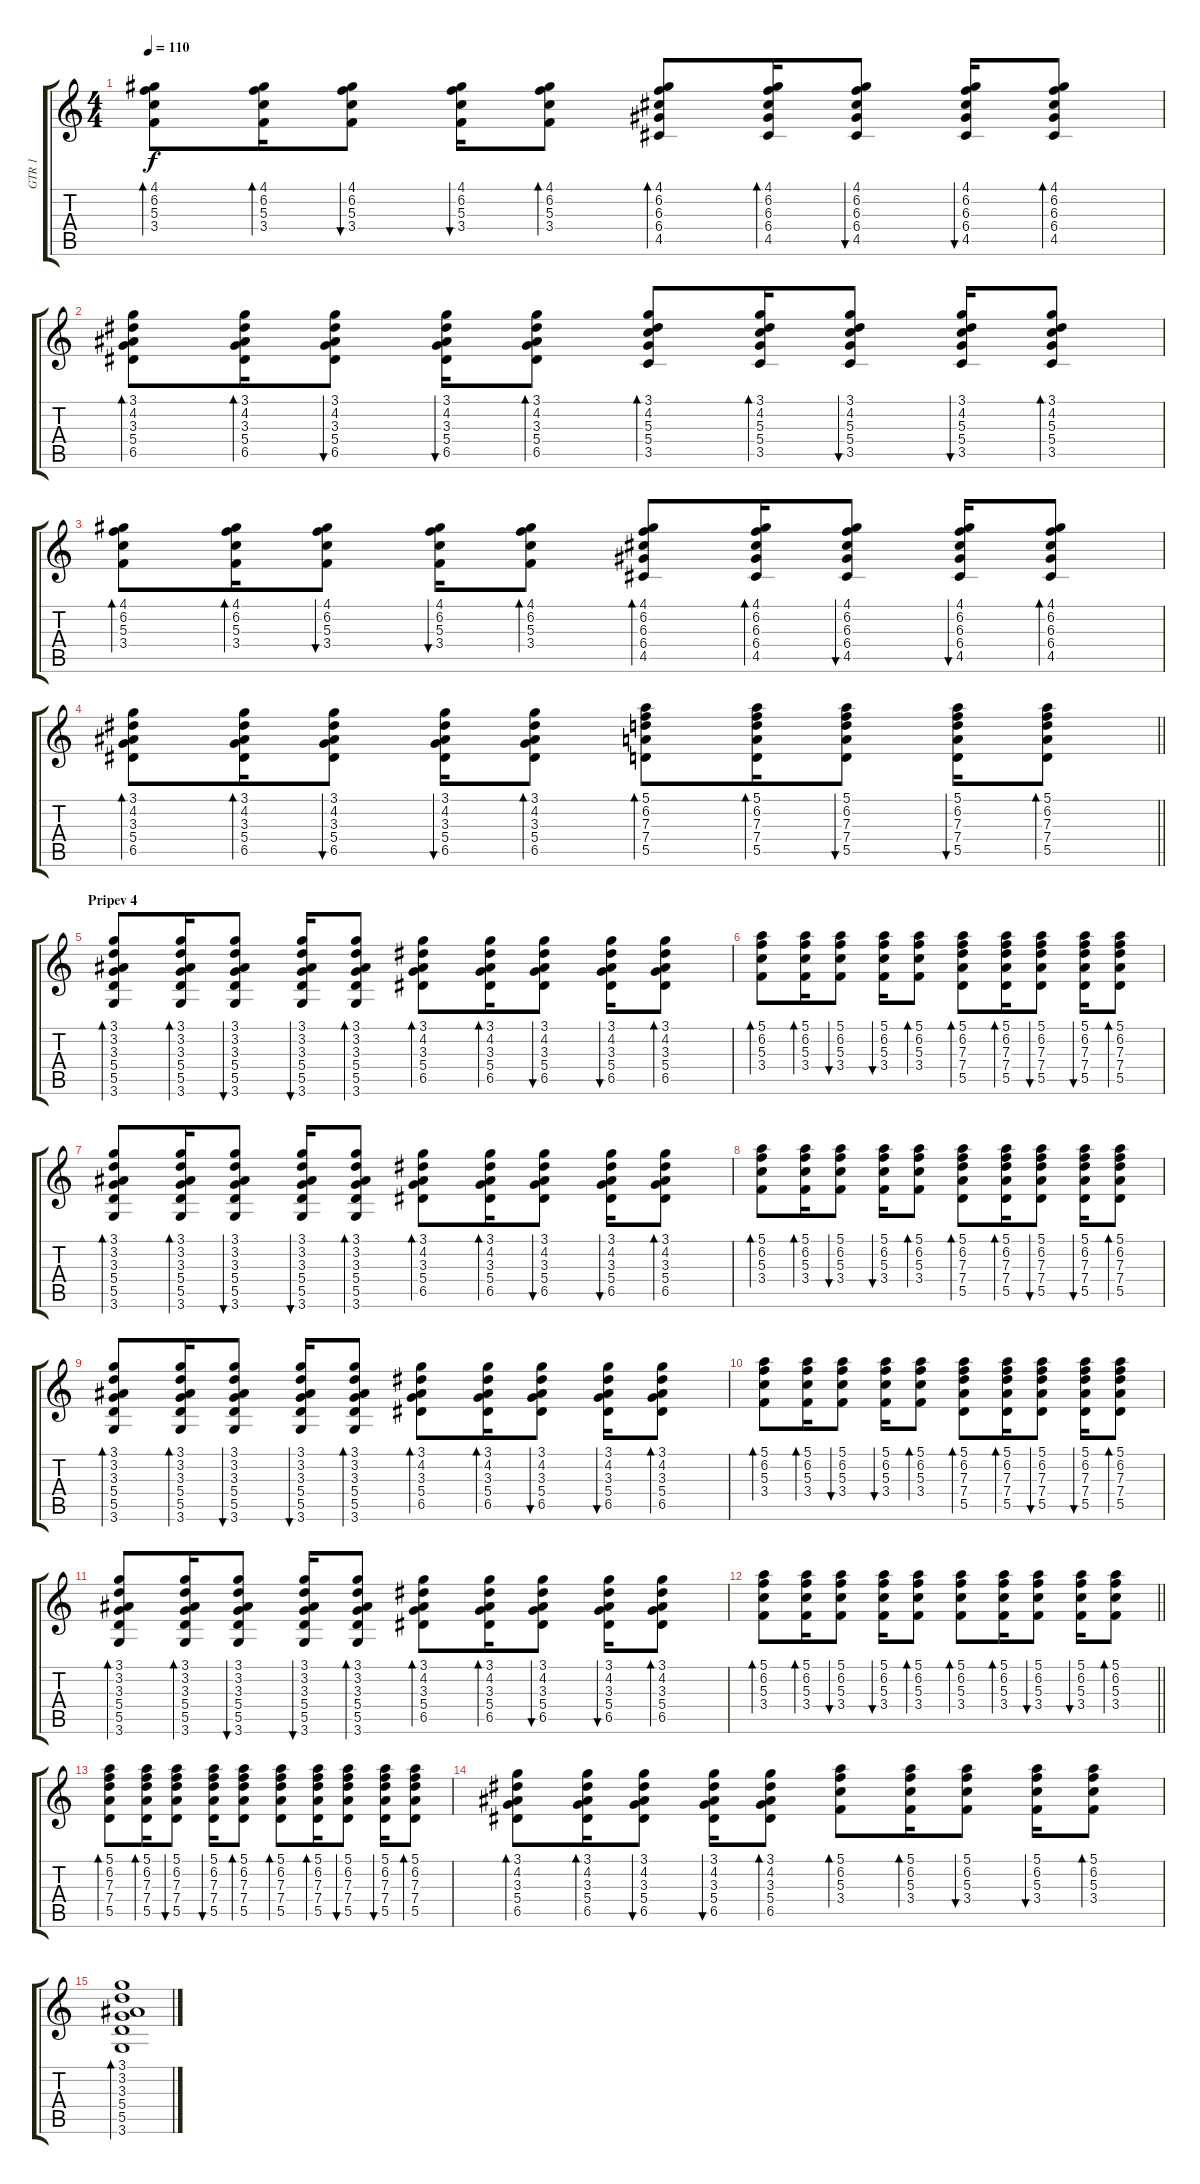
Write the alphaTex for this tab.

\track ("GTR 1" "GTR 1") {instrument acousticguitarsteel}
\staff {score tabs}
\tuning (E4 B3 G3 D3 A2 E2) {hide}
\ts (4 4)
\tempo 110
\clef g2
\ks c
(4.1 6.2 5.3 3.4).8{bd 60 dy f} (4.1 6.2 5.3 3.4).16{bd 60} (4.1 6.2 5.3 3.4).8{bu 60} (4.1 6.2 5.3 3.4).16{bu 60} (4.1 6.2 5.3 3.4).8{bd 60} (4.1 6.2 6.3 6.4 4.5).8{bd 60} (4.1 6.2 6.3 6.4 4.5).16{bd 60} (4.1 6.2 6.3 6.4 4.5).8{bu 60} (4.1 6.2 6.3 6.4 4.5).16{bu 60} (4.1 6.2 6.3 6.4 4.5).8{bd 60} |
(3.1 4.2 3.3 5.4 6.5).8{bd 60} (3.1 4.2 3.3 5.4 6.5).16{bd 60} (3.1 4.2 3.3 5.4 6.5).8{bu 60} (3.1 4.2 3.3 5.4 6.5).16{bu 60} (3.1 4.2 3.3 5.4 6.5).8{bd 60} (3.1 4.2 5.3 5.4 3.5).8{bd 60} (3.1 4.2 5.3 5.4 3.5).16{bd 60} (3.1 4.2 5.3 5.4 3.5).8{bu 60} (3.1 4.2 5.3 5.4 3.5).16{bu 60} (3.1 4.2 5.3 5.4 3.5).8{bd 60} |
(4.1 6.2 5.3 3.4).8{bd 60} (4.1 6.2 5.3 3.4).16{bd 60} (4.1 6.2 5.3 3.4).8{bu 60} (4.1 6.2 5.3 3.4).16{bu 60} (4.1 6.2 5.3 3.4).8{bd 60} (4.1 6.2 6.3 6.4 4.5).8{bd 60} (4.1 6.2 6.3 6.4 4.5).16{bd 60} (4.1 6.2 6.3 6.4 4.5).8{bu 60} (4.1 6.2 6.3 6.4 4.5).16{bu 60} (4.1 6.2 6.3 6.4 4.5).8{bd 60} |
\barLineRight lightlight
(3.1 4.2 3.3 5.4 6.5).8{bd 60} (3.1 4.2 3.3 5.4 6.5).16{bd 60} (3.1 4.2 3.3 5.4 6.5).8{bu 60} (3.1 4.2 3.3 5.4 6.5).16{bu 60} (3.1 4.2 3.3 5.4 6.5).8{bd 60} (5.1 6.2 7.3 7.4 5.5).8{bd 60} (5.1 6.2 7.3 7.4 5.5).16{bd 60} (5.1 6.2 7.3 7.4 5.5).8{bu 60} (5.1 6.2 7.3 7.4 5.5).16{bu 60} (5.1 6.2 7.3 7.4 5.5).8{bd 60} |
\section ("" "Pripev 4")
(3.1 3.2 3.3 5.4 5.5 3.6).8{bd 60} (3.1 3.2 3.3 5.4 5.5 3.6).16{bd 60} (3.1 3.2 3.3 5.4 5.5 3.6).8{bu 60} (3.1 3.2 3.3 5.4 5.5 3.6).16{bu 60} (3.1 3.2 3.3 5.4 5.5 3.6).8{bd 60} (3.1 4.2 3.3 5.4 6.5).8{bd 60} (3.1 4.2 3.3 5.4 6.5).16{bd 60} (3.1 4.2 3.3 5.4 6.5).8{bu 60} (3.1 4.2 3.3 5.4 6.5).16{bu 60} (3.1 4.2 3.3 5.4 6.5).8{bd 60} |
(5.1 6.2 5.3 3.4).8{bd 60} (5.1 6.2 5.3 3.4).16{bd 60} (5.1 6.2 5.3 3.4).8{bu 60} (5.1 6.2 5.3 3.4).16{bu 60} (5.1 6.2 5.3 3.4).8{bd 60} (5.1 6.2 7.3 7.4 5.5).8{bd 60} (5.1 6.2 7.3 7.4 5.5).16{bd 60} (5.1 6.2 7.3 7.4 5.5).8{bu 60} (5.1 6.2 7.3 7.4 5.5).16{bu 60} (5.1 6.2 7.3 7.4 5.5).8{bd 60} |
(3.1 3.2 3.3 5.4 5.5 3.6).8{bd 60} (3.1 3.2 3.3 5.4 5.5 3.6).16{bd 60} (3.1 3.2 3.3 5.4 5.5 3.6).8{bu 60} (3.1 3.2 3.3 5.4 5.5 3.6).16{bu 60} (3.1 3.2 3.3 5.4 5.5 3.6).8{bd 60} (3.1 4.2 3.3 5.4 6.5).8{bd 60} (3.1 4.2 3.3 5.4 6.5).16{bd 60} (3.1 4.2 3.3 5.4 6.5).8{bu 60} (3.1 4.2 3.3 5.4 6.5).16{bu 60} (3.1 4.2 3.3 5.4 6.5).8{bd 60} |
(5.1 6.2 5.3 3.4).8{bd 60} (5.1 6.2 5.3 3.4).16{bd 60} (5.1 6.2 5.3 3.4).8{bu 60} (5.1 6.2 5.3 3.4).16{bu 60} (5.1 6.2 5.3 3.4).8{bd 60} (5.1 6.2 7.3 7.4 5.5).8{bd 60} (5.1 6.2 7.3 7.4 5.5).16{bd 60} (5.1 6.2 7.3 7.4 5.5).8{bu 60} (5.1 6.2 7.3 7.4 5.5).16{bu 60} (5.1 6.2 7.3 7.4 5.5).8{bd 60} |
(3.1 3.2 3.3 5.4 5.5 3.6).8{bd 60} (3.1 3.2 3.3 5.4 5.5 3.6).16{bd 60} (3.1 3.2 3.3 5.4 5.5 3.6).8{bu 60} (3.1 3.2 3.3 5.4 5.5 3.6).16{bu 60} (3.1 3.2 3.3 5.4 5.5 3.6).8{bd 60} (3.1 4.2 3.3 5.4 6.5).8{bd 60} (3.1 4.2 3.3 5.4 6.5).16{bd 60} (3.1 4.2 3.3 5.4 6.5).8{bu 60} (3.1 4.2 3.3 5.4 6.5).16{bu 60} (3.1 4.2 3.3 5.4 6.5).8{bd 60} |
(5.1 6.2 5.3 3.4).8{bd 60} (5.1 6.2 5.3 3.4).16{bd 60} (5.1 6.2 5.3 3.4).8{bu 60} (5.1 6.2 5.3 3.4).16{bu 60} (5.1 6.2 5.3 3.4).8{bd 60} (5.1 6.2 7.3 7.4 5.5).8{bd 60} (5.1 6.2 7.3 7.4 5.5).16{bd 60} (5.1 6.2 7.3 7.4 5.5).8{bu 60} (5.1 6.2 7.3 7.4 5.5).16{bu 60} (5.1 6.2 7.3 7.4 5.5).8{bd 60} |
(3.1 3.2 3.3 5.4 5.5 3.6).8{bd 60} (3.1 3.2 3.3 5.4 5.5 3.6).16{bd 60} (3.1 3.2 3.3 5.4 5.5 3.6).8{bu 60} (3.1 3.2 3.3 5.4 5.5 3.6).16{bu 60} (3.1 3.2 3.3 5.4 5.5 3.6).8{bd 60} (3.1 4.2 3.3 5.4 6.5).8{bd 60} (3.1 4.2 3.3 5.4 6.5).16{bd 60} (3.1 4.2 3.3 5.4 6.5).8{bu 60} (3.1 4.2 3.3 5.4 6.5).16{bu 60} (3.1 4.2 3.3 5.4 6.5).8{bd 60} |
\barLineRight lightlight
(5.1 6.2 5.3 3.4).8{bd 60} (5.1 6.2 5.3 3.4).16{bd 60} (5.1 6.2 5.3 3.4).8{bu 60} (5.1 6.2 5.3 3.4).16{bu 60} (5.1 6.2 5.3 3.4).8{bd 60} (5.1 6.2 5.3 3.4).8{bd 60} (5.1 6.2 5.3 3.4).16{bd 60} (5.1 6.2 5.3 3.4).8{bu 60} (5.1 6.2 5.3 3.4).16{bu 60} (5.1 6.2 5.3 3.4).8{bd 60} |
(5.1 6.2 7.3 7.4 5.5).8{bd 60} (5.1 6.2 7.3 7.4 5.5).16{bd 60} (5.1 6.2 7.3 7.4 5.5).8{bu 60} (5.1 6.2 7.3 7.4 5.5).16{bu 60} (5.1 6.2 7.3 7.4 5.5).8{bd 60} (5.1 6.2 7.3 7.4 5.5).8{bd 60} (5.1 6.2 7.3 7.4 5.5).16{bd 60} (5.1 6.2 7.3 7.4 5.5).8{bu 60} (5.1 6.2 7.3 7.4 5.5).16{bu 60} (5.1 6.2 7.3 7.4 5.5).8{bd 60} |
(3.1 4.2 3.3 5.4 6.5).8{bd 60} (3.1 4.2 3.3 5.4 6.5).16{bd 60} (3.1 4.2 3.3 5.4 6.5).8{bu 60} (3.1 4.2 3.3 5.4 6.5).16{bu 60} (3.1 4.2 3.3 5.4 6.5).8{bd 60} (5.1 6.2 5.3 3.4).8{bd 60} (5.1 6.2 5.3 3.4).16{bd 60} (5.1 6.2 5.3 3.4).8{bu 60} (5.1 6.2 5.3 3.4).16{bu 60} (5.1 6.2 5.3 3.4).8{bd 60} |
(3.1 3.2 3.3 5.4 5.5 3.6).1{bd 60}
